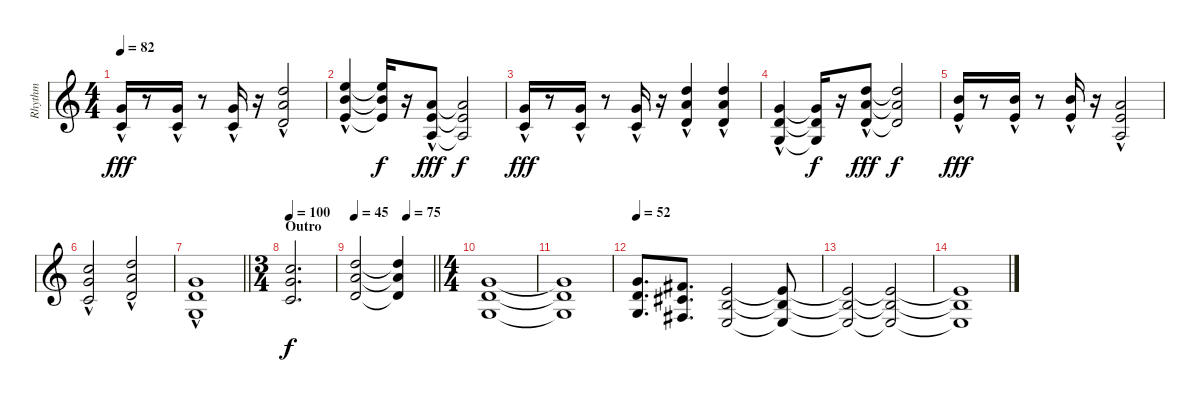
\track ("Rhythm" "Rhythm") {instrument distortionguitar}
\staff {score}
\tuning (E4 B3 G3 D3 A2 E2) {hide}
\ts (4 4)
\tempo 82
\clef g2
\ks c
(5.4{hac pm} 3.5{hac pm}).16{dy fff} r.8 (5.4{hac pm} 3.5{hac pm}).16 r.8 (5.4{hac pm} 3.5{hac pm}).16 r.16 (7.3{hac} 7.4{hac} 5.5{hac}).2 |
(9.3{hac} 9.4{hac} 7.5{hac}).4 (9.3{t} 9.4{t} 7.5{t}).16{dy f} r.16 (2.3{hac} 2.4{hac} 0.5{hac}).8{dy fff} (2.3{t} 2.4{t} 0.5{t}).2{dy f} |
(5.4{hac pm} 3.5{hac pm}).16{dy fff} r.8 (5.4{hac pm} 3.5{hac pm}).16 r.8 (5.4{hac pm} 3.5{hac pm}).16 r.16 (12.4{hac} 12.5{hac} 10.6{hac}).4 (12.4{hac} 12.5{hac} 10.6{hac}).4 |
(5.4{hac} 5.5{hac} 3.6{hac}).4 (5.4{t} 5.5{t} 3.6{t}).16{dy f} r.16 (7.3{hac} 7.4{hac} 5.5{hac}).8{dy fff} (7.3{t} 7.4{t} 5.5{t}).2{dy f} |
(9.4{hac pm} 7.5{hac pm}).16{dy fff} r.8 (9.4{hac pm} 7.5{hac pm}).16 r.8 (9.4{hac pm} 7.5{hac pm}).16 r.16 (7.4{hac} 7.5{hac} 5.6{hac}).2 |
(5.3{hac} 5.4{hac} 3.5{hac}).2 (7.3{hac} 7.4{hac} 5.5{hac}).2 |
\barLineRight lightlight
(5.4{hac} 5.5{hac} 3.6{hac}).1 |
\ts (3 4)
\section ("" "Outro")
\tempo 100
(5.3 5.4 3.5).2{d dy f} |
\tempo 45
\tempo (75 0.6666666666666666)
\barLineRight lightlight
(7.3 7.4 5.5).2 (7.3{t} 7.4{t} 5.5{t}).4 |
\ts (4 4)
(5.4 5.5 3.6).1 |
(5.4{t} 5.5{t} 3.6{t}).1 |
\tempo 52
(5.4 5.5 3.6).8{d} (4.4 4.5 2.6).8{d} (2.4 2.5 0.6).2{volume 0} (2.4{t} 2.5{t} 0.6{t}).8 |
(2.4{t} 2.5{t} 0.6{t}).2 (2.4{t} 2.5{t} 0.6{t}).2 |
(2.4{t} 2.5{t} 0.6{t}).1
